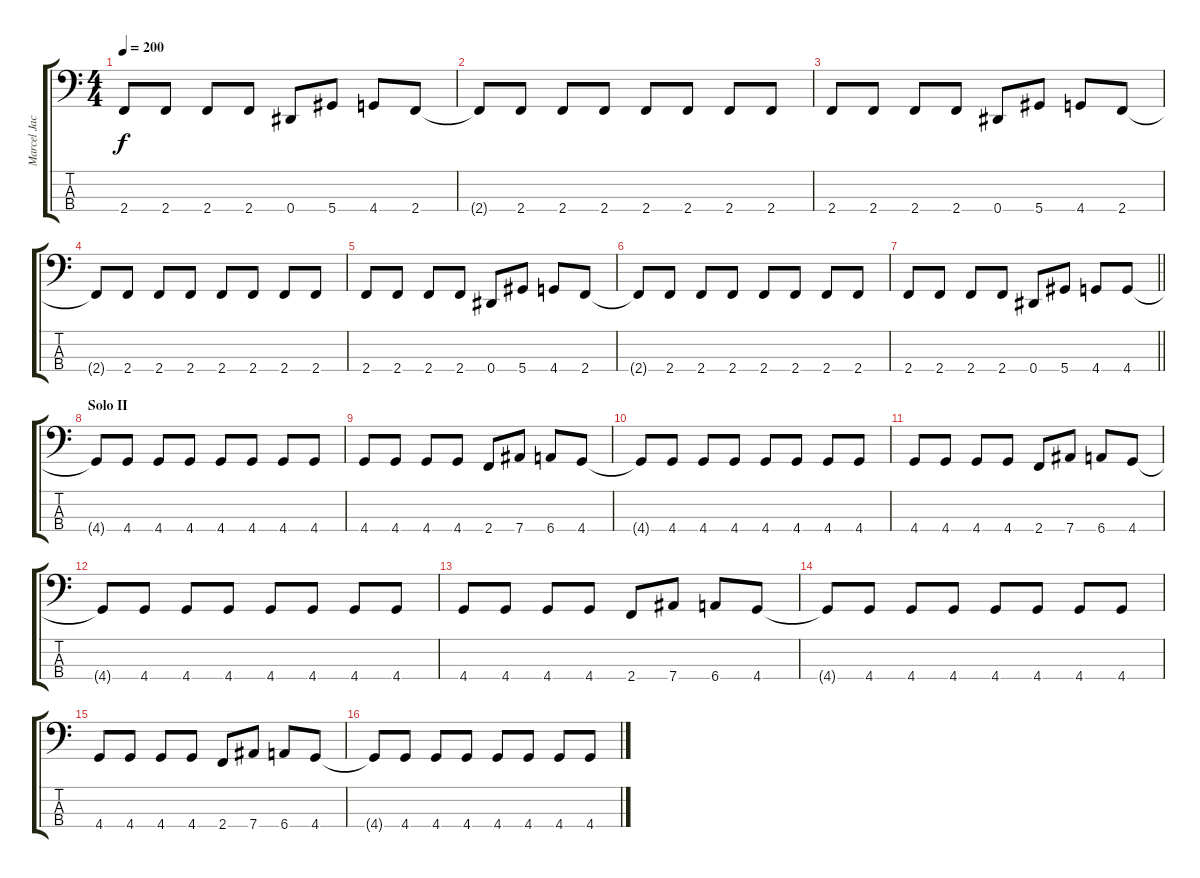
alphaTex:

\track ("Marcel Jacob" "Marcel Jac") {instrument electricbasspick}
\staff {score tabs}
\tuning (Gb2 Db2 Ab1 Eb1) {hide}
\ts (4 4)
\tempo 200
\clef f4
\ks c
2.4.8{dy f} 2.4.8 2.4.8 2.4.8 0.4.8 5.4.8 4.4.8 2.4.8 |
2.4{t}.8 2.4.8 2.4.8 2.4.8 2.4.8 2.4.8 2.4.8 2.4.8 |
2.4.8 2.4.8 2.4.8 2.4.8 0.4.8 5.4.8 4.4.8 2.4.8 |
2.4{t}.8 2.4.8 2.4.8 2.4.8 2.4.8 2.4.8 2.4.8 2.4.8 |
2.4.8 2.4.8 2.4.8 2.4.8 0.4.8 5.4.8 4.4.8 2.4.8 |
2.4{t}.8 2.4.8 2.4.8 2.4.8 2.4.8 2.4.8 2.4.8 2.4.8 |
\barLineRight lightlight
2.4.8 2.4.8 2.4.8 2.4.8 0.4.8 5.4.8 4.4.8 4.4.8 |
\section ("" "Solo II")
4.4{t}.8 4.4.8 4.4.8 4.4.8 4.4.8 4.4.8 4.4.8 4.4.8 |
4.4.8 4.4.8 4.4.8 4.4.8 2.4.8 7.4.8 6.4.8 4.4.8 |
4.4{t}.8 4.4.8 4.4.8 4.4.8 4.4.8 4.4.8 4.4.8 4.4.8 |
4.4.8 4.4.8 4.4.8 4.4.8 2.4.8 7.4.8 6.4.8 4.4.8 |
4.4{t}.8 4.4.8 4.4.8 4.4.8 4.4.8 4.4.8 4.4.8 4.4.8 |
4.4.8 4.4.8 4.4.8 4.4.8 2.4.8 7.4.8 6.4.8 4.4.8 |
4.4{t}.8 4.4.8 4.4.8 4.4.8 4.4.8 4.4.8 4.4.8 4.4.8 |
4.4.8 4.4.8 4.4.8 4.4.8 2.4.8 7.4.8 6.4.8 4.4.8 |
4.4{t}.8 4.4.8 4.4.8 4.4.8 4.4.8 4.4.8 4.4.8 4.4.8
